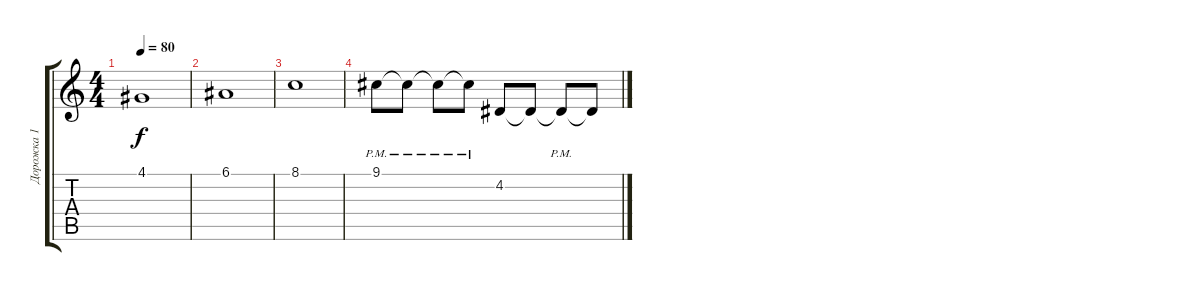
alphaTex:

\track ("Дорожка 1" "Дорожка 1") {instrument synthstrings1}
\staff {score tabs}
\tuning (E4 B3 G3 D3 A2 E2) {hide}
\ts (4 4)
\tempo 80
\clef g2
\ks c
4.1.1{dy f} |
6.1.1 |
8.1.1 |
9.1{pm}.8 9.1{pm t}.8 9.1{pm t}.8 9.1{pm t}.8 4.2.8 4.2{t}.8 4.2{pm t}.8 4.2{t}.8
